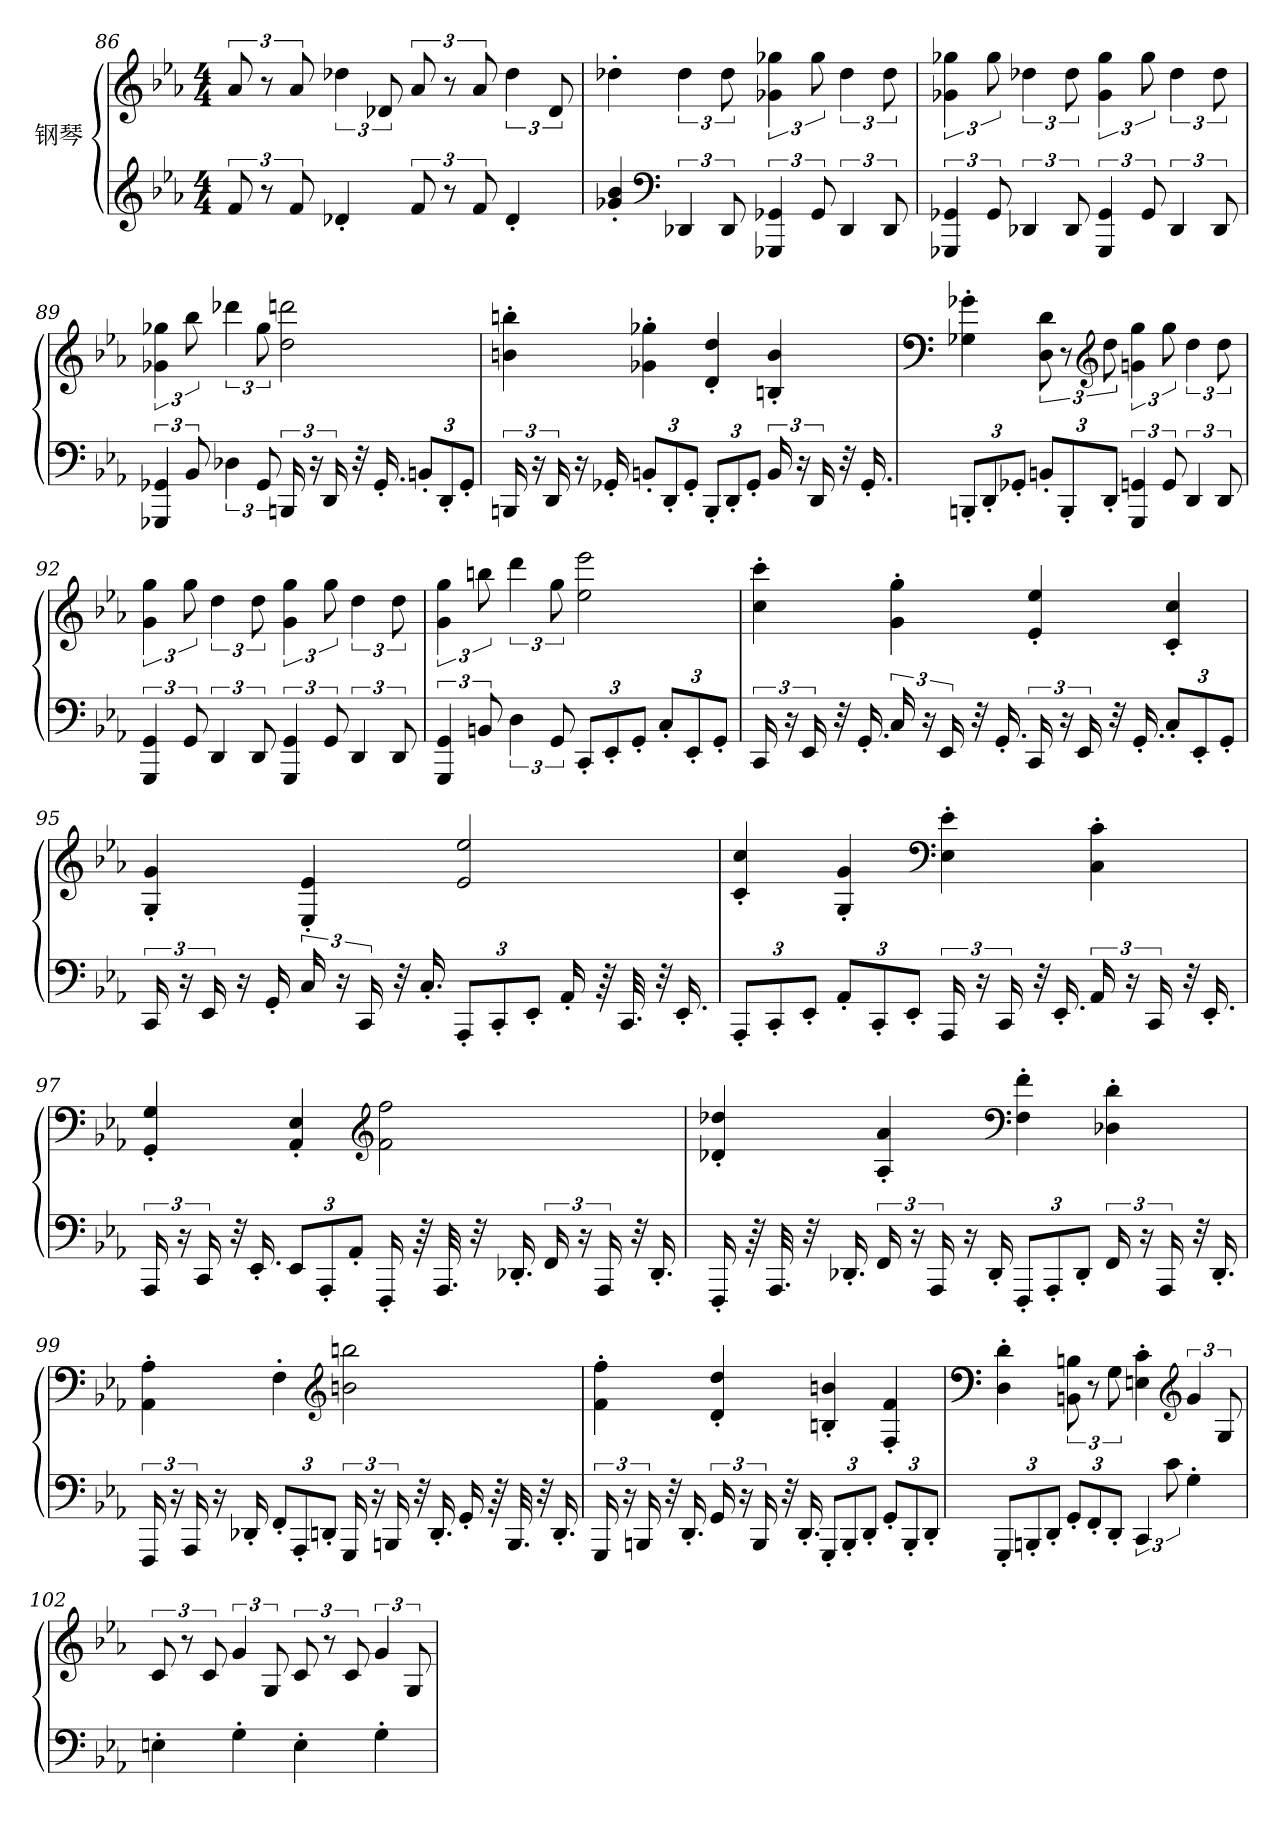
**kern	**kern
*part1	*part1
*staff2	*staff1
*I"钢琴	*
*clefG2	*clefG2
*k[b-e-a-]	*k[b-e-a-]
*M4/4	*M4/4
=86	=86
12f/	12a-/
12r	12r
12f/	12a-/
4d-X'/	6dd-X\
.	12d-X/
12f/	12a-/
12r	12r
12f/	12a-/
4d-'/	6dd-\
.	12d-/
!!LO:LB:g=z
=87	=87
4g-X/' 4b-/'	4dd-X'\
*clefF4	*
6DD-X/	6dd-\
12DD-/	12dd-\
6GGG-X/ 6GG-X/	6g-X\ 6gg-X\
12GG-/	12gg-\
6DD-/	6dd-\
12DD-/	12dd-\
=88	=88
6GGG-X/ 6GG-X/	6g-X\ 6gg-X\
12GG-/	12gg-\
6DD-X/	6dd-X\
12DD-/	12dd-\
6GGG-/ 6GG-/	6g-\ 6gg-\
12GG-/	12gg-\
6DD-/	6dd-\
12DD-/	12dd-\
=89	=89
6GGG-X/ 6GG-X/	6g-X\ 6gg-X\
12BB-/	12bb-\
6D-X\	6ddd-X\
12GG-/	12gg-\
24BBBn/	2dd\ 2dddn\
24r	.
24DD/	.
32r	.
16.GG-'/	.
*Xbrackettup	*
12BBn'/L	.
12DD'/	.
12GG-'/J	.
!!LO:LB:g=z
=90	=90
*brackettup	*
24BBBn/	4bn\' 4bbn\'
24r	.
24DD/	.
16r	.
16GG-X'/	.
*Xbrackettup	*
12BBn'/L	4g-X\' 4gg-X\'
12DD'/	.
12GG-'/J	.
12BBB'/L	4d/' 4dd/'
12DD'/	.
12GG-'/J	.
*brackettup	*
24BB/	4Bn/' 4b/'
24r	.
24DD/	.
32r	.
16.GG-'/	.
=91	=91
*	*clefF4
*Xbrackettup	*
12BBBn'/L	4G-X\' 4g-X\'
12DD'/	.
12GG-X'/J	.
12BBn'/L	12D\ 12d\
12BBB'/	12r
*	*clefG2
12DD'/J	12dd\
*brackettup	*
6GGG/ 6GGn/	6gn\ 6gg\
12GG/	12gg\
6DD/	6dd\
12DD/	12dd\
!!LO:LB:g=z
=92	=92
6GGG/ 6GG/	6g\ 6gg\
12GG/	12gg\
6DD/	6dd\
12DD/	12dd\
6GGG/ 6GG/	6g\ 6gg\
12GG/	12gg\
6DD/	6dd\
12DD/	12dd\
=93	=93
6GGG/ 6GG/	6g\ 6gg\
12BBn/	12bbn\
6D\	6ddd\
12GG/	12gg\
*Xbrackettup	*
12CC'/L	2ee-\ 2eee-\
12EE-'/	.
12GG'/J	.
12C'/L	.
12EE-'/	.
12GG'/J	.
!!LO:LB:g=z
=94	=94
*brackettup	*
24CC/	4cc\' 4ccc\'
24r	.
24EE-/	.
32r	.
16.GG'/	.
24C/	4g\' 4gg\'
24r	.
24EE-/	.
32r	.
16.GG'/	.
24CC/	4e-/' 4ee-/'
24r	.
24EE-/	.
32r	.
16.GG'/	.
*Xbrackettup	*
12C'/L	4c/' 4cc/'
12EE-'/	.
12GG'/J	.
!!LO:LB:g=z
=95	=95
*brackettup	*
24CC/	4G/' 4g/'
24r	.
24EE-/	.
16r	.
16GG'/	.
24C/	4E-/' 4e-/'
24r	.
24CC/	.
32r	.
16.C'/	.
*Xbrackettup	*
12AAA-'/L	2e-/ 2ee-/
12CC'/	.
12EE-'/J	.
16AA-'/	.
64r	.
32.CC/	.
32r	.
16.EE-'/	.
=96	=96
12AAA-'/L	4c/' 4cc/'
12CC'/	.
12EE-'/J	.
12AA-'/L	4G/' 4g/'
12CC'/	.
12EE-'/J	.
*	*clefF4
*brackettup	*
24AAA-/	4E-\' 4e-\'
24r	.
24CC/	.
32r	.
16.EE-'/	.
24AA-/	4C\' 4c\'
24r	.
24CC/	.
32r	.
16.EE-'/	.
!!LO:PB:g=z
=97	=97
24AAA-/	4GG/' 4G/'
24r	.
24CC/	.
32r	.
16.EE-'/	.
*Xbrackettup	*
12EE-/L	4AA-/' 4E-/'
12AAA-'/	.
12AA-'/J	.
*	*clefG2
16FFF'/	2f\ 2ff\
64r	.
32.AAA-/	.
32r	.
16.DD-X'/	.
*brackettup	*
24FF/	.
24r	.
24AAA-/	.
32r	.
16.DD-'/	.
!!LO:LB:g=z
=98	=98
16FFF'/	4d-X/' 4dd-X/'
64r	.
32.AAA-/	.
32r	.
16.DD-X'/	.
24FF/	4A-/' 4a-/'
24r	.
24AAA-/	.
16r	.
16DD-'/	.
*	*clefF4
*Xbrackettup	*
12FFF'/L	4F\' 4f\'
12AAA-'/	.
12DD-'/J	.
*brackettup	*
24FF/	4D-X\' 4d-\'
24r	.
24AAA-/	.
32r	.
16.DD-'/	.
!!LO:LB:g=z
=99	=99
24FFF/	4AA-\' 4A-\'
24r	.
24AAA-/	.
16r	.
16DD-X'/	.
*Xbrackettup	*
12FF'/L	4F'\
12AAA-'/	.
12DDn'/J	.
*	*clefG2
*brackettup	*
24GGG/	2bn\ 2bbn\
24r	.
24BBBn/	.
32r	.
16.DD'/	.
16GG'/	.
64r	.
32.BBB/	.
32r	.
16.DD'/	.
!!LO:LB:g=z
=100	=100
24GGG/	4f\' 4ff\'
24r	.
24BBBn/	.
32r	.
16.DD'/	.
24GG/	4d/' 4dd/'
24r	.
24BBB/	.
32r	.
16.DD'/	.
*Xbrackettup	*
12GGG'/L	4Bn/' 4bn/'
12BBB'/	.
12DD'/J	.
12GG'/L	4F/' 4f/'
12BBB'/	.
12DD'/J	.
=101	=101
*	*clefF4
12GGG'/L	4D\' 4d\'
12BBBn'/	.
12DD'/J	.
12GG'/L	12BBn\ 12Bn\
12FF'/	12r
12DD'/J	12G\
*brackettup	*
6CC/	4En\' 4c\'
12c\	.
*	*clefG2
4G'\	6g/
.	12G/
!!LO:LB:g=z
=102	=102
4En'\	12c/
.	12r
.	12c/
4G'\	6g/
.	12G/
4E'\	12c/
.	12r
.	12c/
4G'\	6g/
.	12G/
=	=
*-	*-
